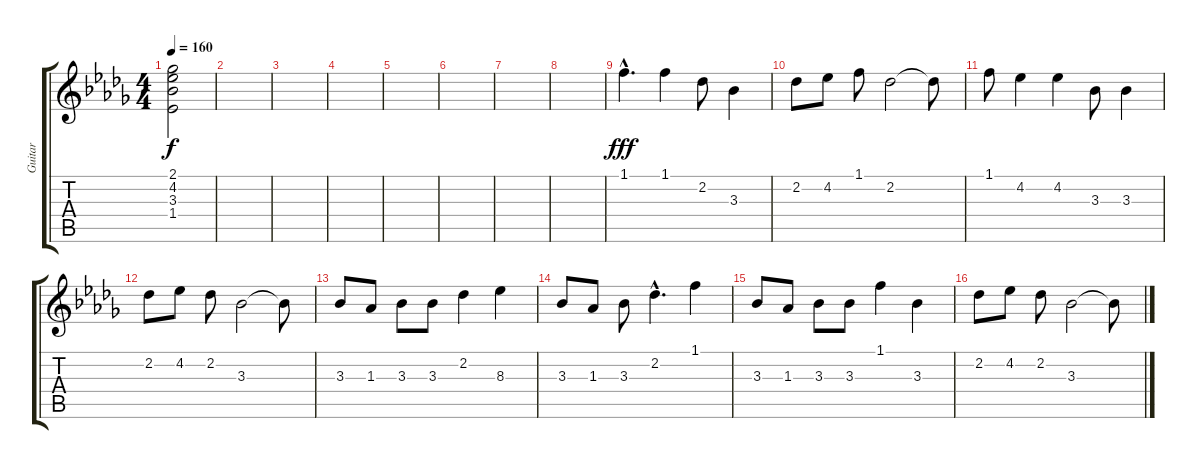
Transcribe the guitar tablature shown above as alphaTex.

\track ("Guitar" "Guitar") {instrument distortionguitar}
\staff {score tabs}
\tuning (E4 B3 G3 D3 A2 E2) {hide}
\ts (4 4)
\tempo 160
\clef g2
\ks db
(2.1{t} 4.2{t} 3.3{t} 1.4{t}).2{dy f} |
|
|
|
|
|
|
|
1.1{hac}.4{d dy fff} 1.1.4 2.2.8 3.3.4 |
2.2.8 4.2.8 1.1.8 2.2.2 2.2{t}.8 |
1.1.8 4.2.4 4.2.4 3.3.8 3.3.4 |
2.2.8 4.2.8 2.2.8 3.3.2 3.3{t}.8 |
3.3.8 1.3.8 3.3.8 3.3.8 2.2.4 8.3.4 |
3.3.8 1.3.8 3.3.8 2.2{hac}.4{d} 1.1.4 |
3.3.8 1.3.8 3.3.8 3.3.8 1.1.4 3.3.4 |
2.2.8 4.2.8 2.2.8 3.3.2 3.3{t}.8
